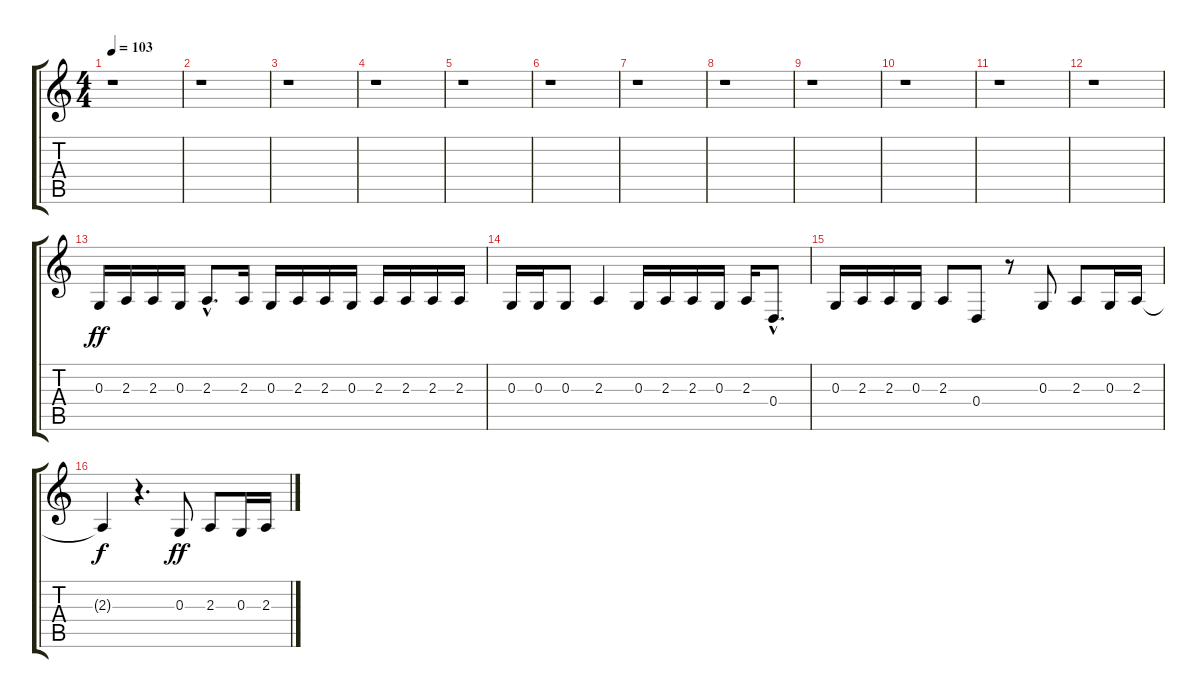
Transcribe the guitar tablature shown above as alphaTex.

\track "" {instrument baritonesax}
\staff {score tabs}
\tuning (E4 B3 G3 D3 A2 E2) {hide}
\ts (4 4)
\tempo 103
\clef g2
\ks c
r.1{dy fff} |
r.1 |
r.1 |
r.1 |
r.1 |
r.1 |
r.1 |
r.1 |
r.1 |
r.1 |
r.1 |
r.1 |
0.3.16{dy ff} 2.3.16 2.3.16 0.3.16 2.3{hac}.8{d} 2.3.16 0.3.16 2.3.16 2.3.16 0.3.16 2.3.16 2.3.16 2.3.16 2.3.16 |
0.3.16 0.3.16 0.3.8 2.3.4 0.3.16 2.3.16 2.3.16 0.3.16 2.3.16 0.4{hac}.8{d} |
0.3.16 2.3.16 2.3.16 0.3.16 2.3.8 0.4.8 r.8 0.3.8 2.3.8 0.3.16 2.3.16 |
2.3{t}.4{dy f} r.4{d} 0.3.8{dy ff} 2.3.8 0.3.16 2.3.16
